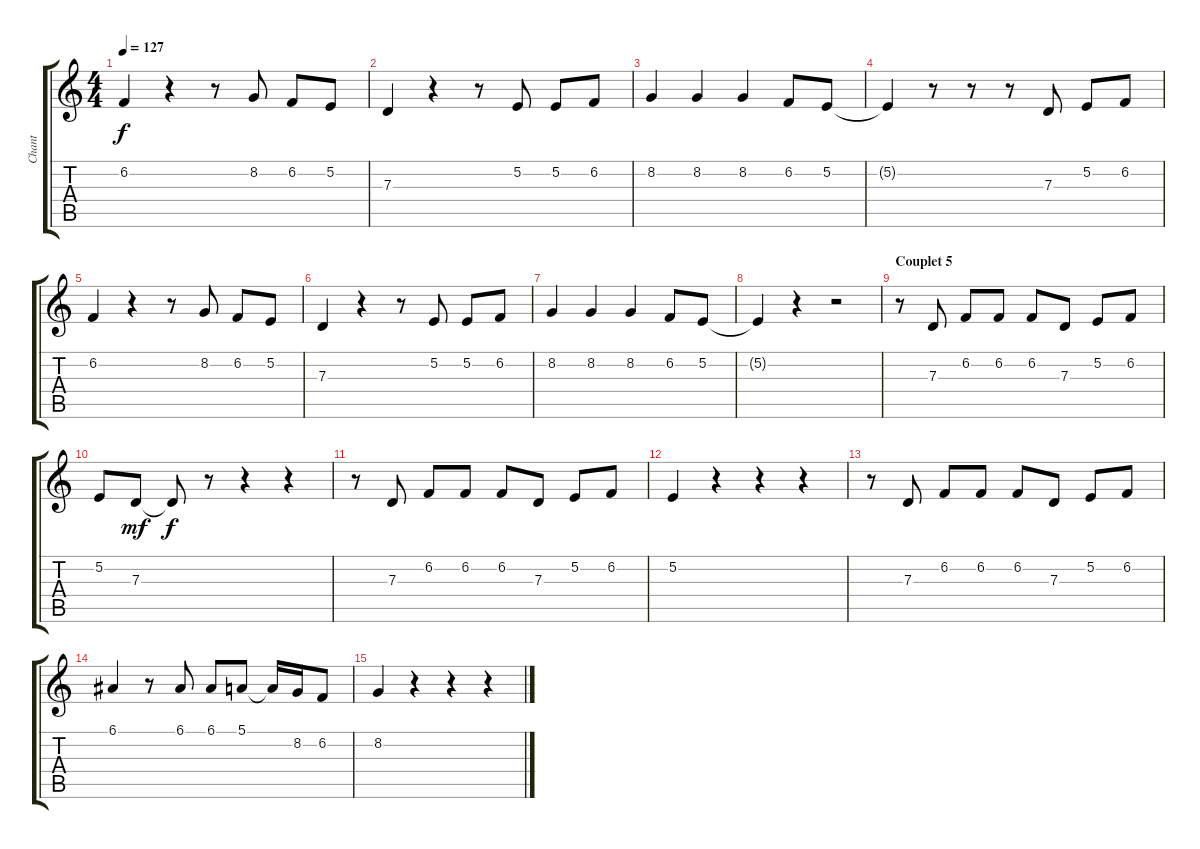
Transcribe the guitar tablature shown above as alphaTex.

\track ("Chant" "Chant") {instrument flute}
\staff {score tabs}
\tuning (E4 B3 G3 D3 A2 E2) {hide}
\ts (4 4)
\tempo 127
\clef g2
\ks c
6.2.4{dy f} r.4 r.8 8.2.8 6.2.8 5.2.8 |
7.3.4 r.4 r.8 5.2.8 5.2.8 6.2.8 |
8.2.4 8.2.4 8.2.4 6.2.8 5.2.8 |
5.2{t}.4 r.8 r.8 r.8 7.3.8 5.2.8 6.2.8 |
6.2.4 r.4 r.8 8.2.8 6.2.8 5.2.8 |
7.3.4 r.4 r.8 5.2.8 5.2.8 6.2.8 |
8.2.4 8.2.4 8.2.4 6.2.8 5.2.8 |
5.2{t}.4 r.4 r.2 |
\section ("" "Couplet 5")
r.8 7.3.8 6.2.8 6.2.8 6.2.8 7.3.8 5.2.8 6.2.8 |
5.2.8 7.3.8{dy mf} 7.3{t}.8{dy f} r.8 r.4 r.4 |
r.8 7.3.8 6.2.8 6.2.8 6.2.8 7.3.8 5.2.8 6.2.8 |
5.2.4 r.4 r.4 r.4 |
r.8 7.3.8 6.2.8 6.2.8 6.2.8 7.3.8 5.2.8 6.2.8 |
6.1.4 r.8 6.1.8 6.1.8 5.1.8 5.1{t}.16 8.2.16 6.2.8 |
8.2.4 r.4 r.4 r.4
